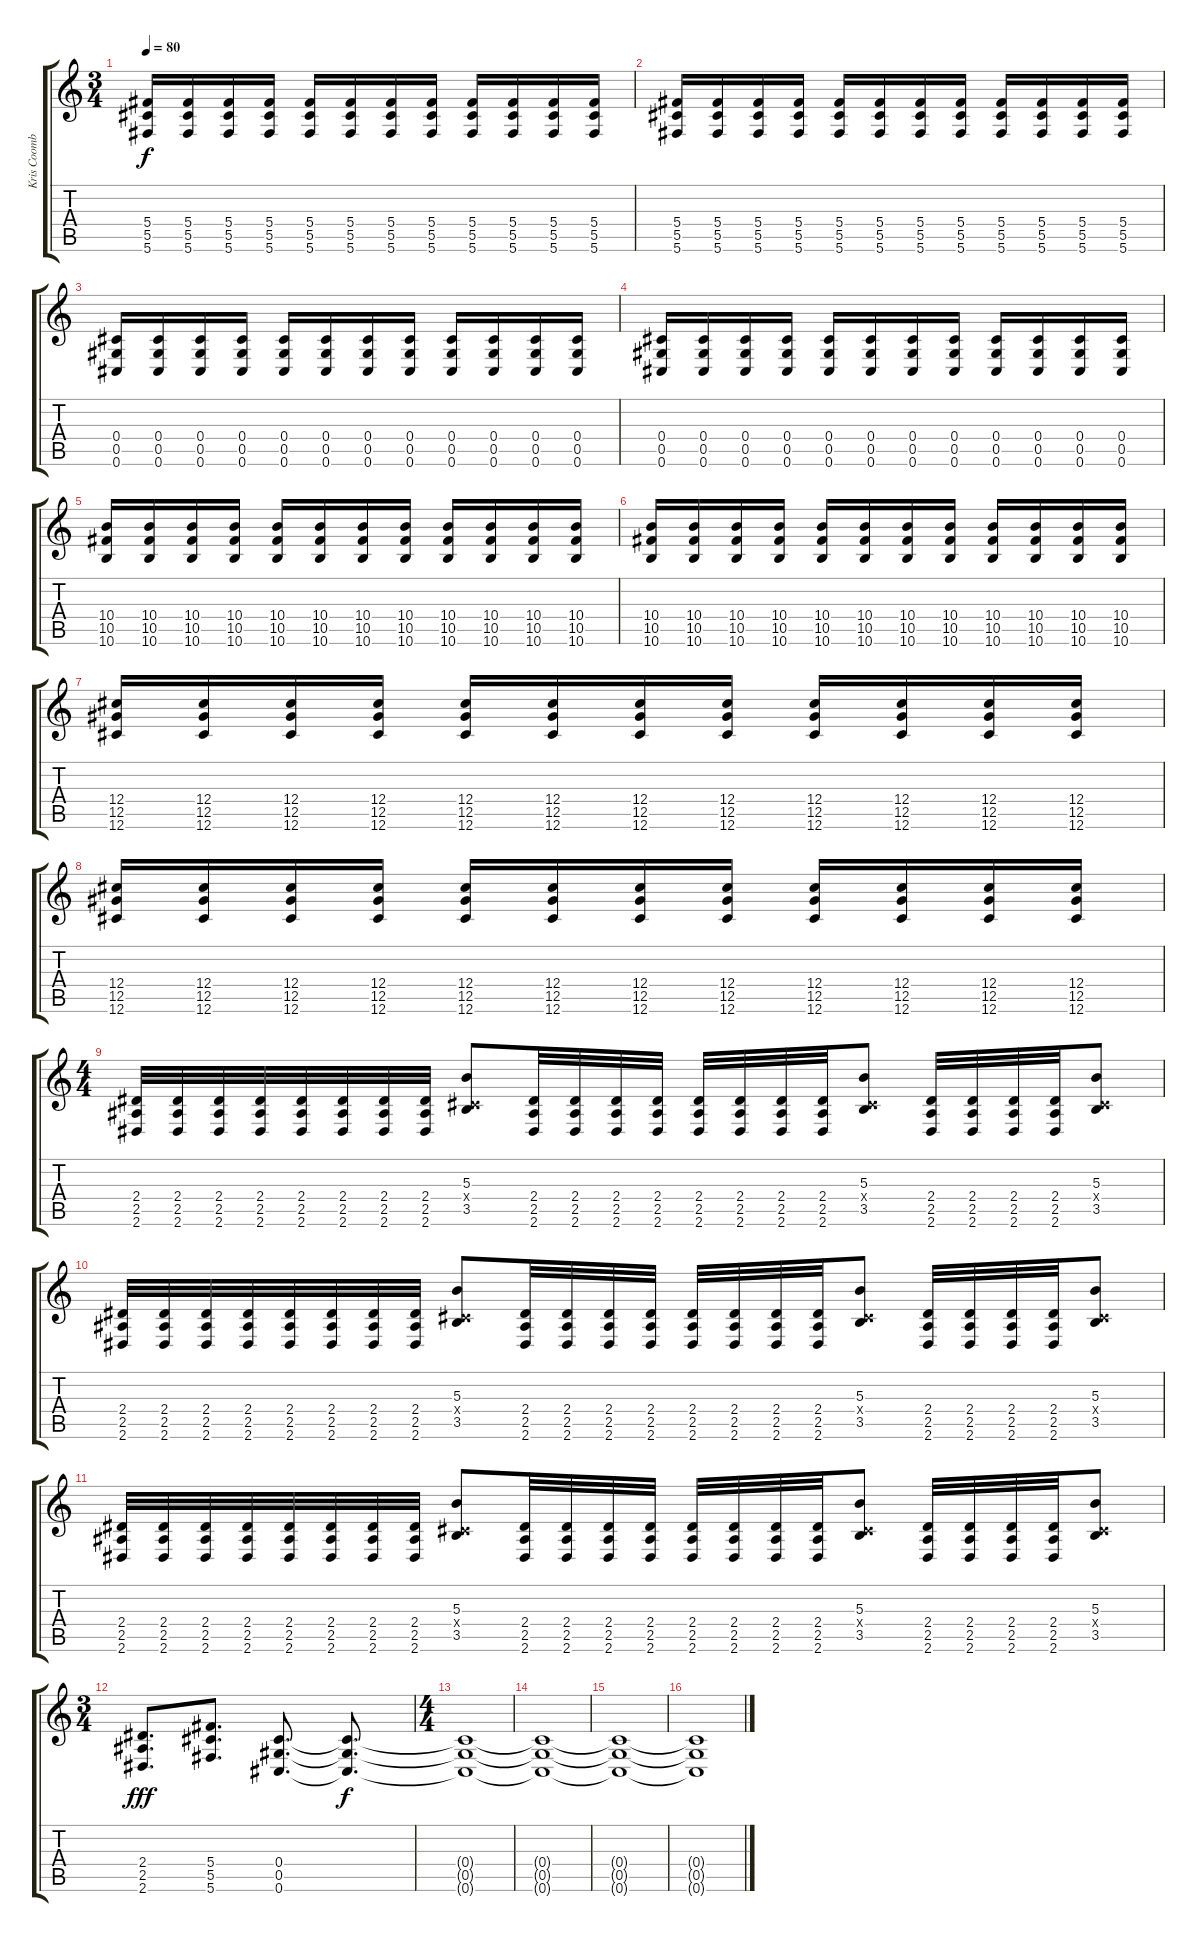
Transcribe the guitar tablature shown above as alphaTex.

\track ("Kris Coombs " "Kris Coomb") {instrument distortionguitar}
\staff {score tabs}
\tuning (Eb4 Bb3 Gb3 Db3 Ab2 Db2) {hide}
\ts (3 4)
\tempo 80
\clef g2
\ks c
(5.4 5.5 5.6).16{dy f} (5.4 5.5 5.6).16 (5.4 5.5 5.6).16 (5.4 5.5 5.6).16 (5.4 5.5 5.6).16 (5.4 5.5 5.6).16 (5.4 5.5 5.6).16 (5.4 5.5 5.6).16 (5.4 5.5 5.6).16 (5.4 5.5 5.6).16 (5.4 5.5 5.6).16 (5.4 5.5 5.6).16 |
(5.4 5.5 5.6).16 (5.4 5.5 5.6).16 (5.4 5.5 5.6).16 (5.4 5.5 5.6).16 (5.4 5.5 5.6).16 (5.4 5.5 5.6).16 (5.4 5.5 5.6).16 (5.4 5.5 5.6).16 (5.4 5.5 5.6).16 (5.4 5.5 5.6).16 (5.4 5.5 5.6).16 (5.4 5.5 5.6).16 |
(0.4 0.5 0.6).16 (0.4 0.5 0.6).16 (0.4 0.5 0.6).16 (0.4 0.5 0.6).16 (0.4 0.5 0.6).16 (0.4 0.5 0.6).16 (0.4 0.5 0.6).16 (0.4 0.5 0.6).16 (0.4 0.5 0.6).16 (0.4 0.5 0.6).16 (0.4 0.5 0.6).16 (0.4 0.5 0.6).16 |
(0.4 0.5 0.6).16 (0.4 0.5 0.6).16 (0.4 0.5 0.6).16 (0.4 0.5 0.6).16 (0.4 0.5 0.6).16 (0.4 0.5 0.6).16 (0.4 0.5 0.6).16 (0.4 0.5 0.6).16 (0.4 0.5 0.6).16 (0.4 0.5 0.6).16 (0.4 0.5 0.6).16 (0.4 0.5 0.6).16 |
(10.4 10.5 10.6).16 (10.4 10.5 10.6).16 (10.4 10.5 10.6).16 (10.4 10.5 10.6).16 (10.4 10.5 10.6).16 (10.4 10.5 10.6).16 (10.4 10.5 10.6).16 (10.4 10.5 10.6).16 (10.4 10.5 10.6).16 (10.4 10.5 10.6).16 (10.4 10.5 10.6).16 (10.4 10.5 10.6).16 |
(10.4 10.5 10.6).16 (10.4 10.5 10.6).16 (10.4 10.5 10.6).16 (10.4 10.5 10.6).16 (10.4 10.5 10.6).16 (10.4 10.5 10.6).16 (10.4 10.5 10.6).16 (10.4 10.5 10.6).16 (10.4 10.5 10.6).16 (10.4 10.5 10.6).16 (10.4 10.5 10.6).16 (10.4 10.5 10.6).16 |
(12.4 12.5 12.6).16 (12.4 12.5 12.6).16 (12.4 12.5 12.6).16 (12.4 12.5 12.6).16 (12.4 12.5 12.6).16 (12.4 12.5 12.6).16 (12.4 12.5 12.6).16 (12.4 12.5 12.6).16 (12.4 12.5 12.6).16 (12.4 12.5 12.6).16 (12.4 12.5 12.6).16 (12.4 12.5 12.6).16 |
(12.4 12.5 12.6).16 (12.4 12.5 12.6).16 (12.4 12.5 12.6).16 (12.4 12.5 12.6).16 (12.4 12.5 12.6).16 (12.4 12.5 12.6).16 (12.4 12.5 12.6).16 (12.4 12.5 12.6).16 (12.4 12.5 12.6).16 (12.4 12.5 12.6).16 (12.4 12.5 12.6).16 (12.4 12.5 12.6).16 |
\ts (4 4)
(2.4 2.5 2.6).32 (2.4 2.5 2.6).32 (2.4 2.5 2.6).32 (2.4 2.5 2.6).32 (2.4 2.5 2.6).32 (2.4 2.5 2.6).32 (2.4 2.5 2.6).32 (2.4 2.5 2.6).32 (5.3 0.4{x} 3.5).8 (2.4 2.5 2.6).32 (2.4 2.5 2.6).32 (2.4 2.5 2.6).32 (2.4 2.5 2.6).32 (2.4 2.5 2.6).32 (2.4 2.5 2.6).32 (2.4 2.5 2.6).32 (2.4 2.5 2.6).32 (5.3 0.4{x} 3.5).8 (2.4 2.5 2.6).32 (2.4 2.5 2.6).32 (2.4 2.5 2.6).32 (2.4 2.5 2.6).32 (5.3 0.4{x} 3.5).8 |
(2.4 2.5 2.6).32 (2.4 2.5 2.6).32 (2.4 2.5 2.6).32 (2.4 2.5 2.6).32 (2.4 2.5 2.6).32 (2.4 2.5 2.6).32 (2.4 2.5 2.6).32 (2.4 2.5 2.6).32 (5.3 0.4{x} 3.5).8 (2.4 2.5 2.6).32 (2.4 2.5 2.6).32 (2.4 2.5 2.6).32 (2.4 2.5 2.6).32 (2.4 2.5 2.6).32 (2.4 2.5 2.6).32 (2.4 2.5 2.6).32 (2.4 2.5 2.6).32 (5.3 0.4{x} 3.5).8 (2.4 2.5 2.6).32 (2.4 2.5 2.6).32 (2.4 2.5 2.6).32 (2.4 2.5 2.6).32 (5.3 0.4{x} 3.5).8 |
(2.4 2.5 2.6).32 (2.4 2.5 2.6).32 (2.4 2.5 2.6).32 (2.4 2.5 2.6).32 (2.4 2.5 2.6).32 (2.4 2.5 2.6).32 (2.4 2.5 2.6).32 (2.4 2.5 2.6).32 (5.3 0.4{x} 3.5).8 (2.4 2.5 2.6).32 (2.4 2.5 2.6).32 (2.4 2.5 2.6).32 (2.4 2.5 2.6).32 (2.4 2.5 2.6).32 (2.4 2.5 2.6).32 (2.4 2.5 2.6).32 (2.4 2.5 2.6).32 (5.3 0.4{x} 3.5).8 (2.4 2.5 2.6).32 (2.4 2.5 2.6).32 (2.4 2.5 2.6).32 (2.4 2.5 2.6).32 (5.3 0.4{x} 3.5).8 |
\ts (3 4)
(2.4 2.5 2.6).8{d dy fff} (5.4 5.5 5.6).8{d} (0.4 0.5 0.6).8{d} (0.4{t} 0.5{t} 0.6{t}).8{d dy f} |
\ts (4 4)
(0.4{t} 0.5{t} 0.6{t}).1 |
(0.4{t} 0.5{t} 0.6{t}).1 |
(0.4{t} 0.5{t} 0.6{t}).1 |
(0.4{t} 0.5{t} 0.6{t}).1
